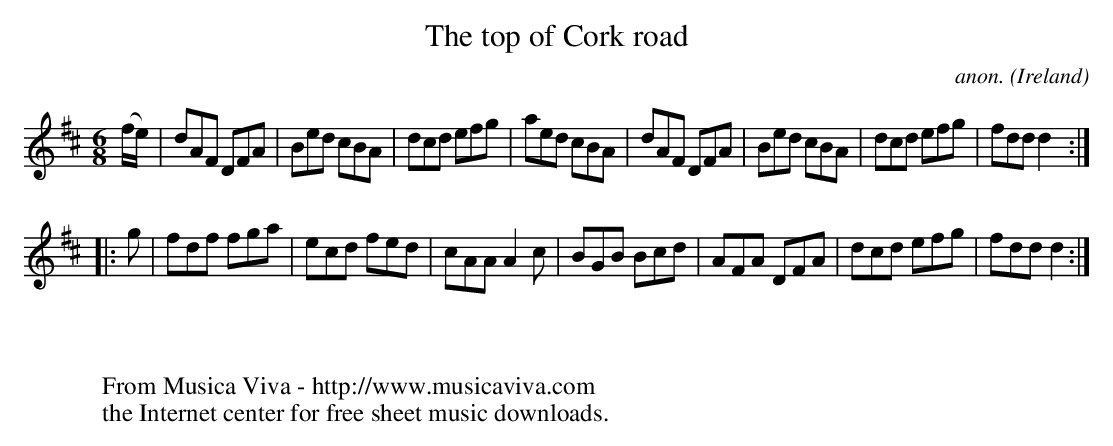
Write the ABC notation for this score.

X:1
T:The top of Cork road
C:anon.
O:Ireland
M:6/8
L:1/8
K:D
(f/e/)|dAF DFA|Bed cBA|dcd efg|aed cBA|dAF DFA|Bed cBA|dcd efg|fdd d2:|
|:g|fdf fga|ecd fed|cAA A2c|BGB Bcd|AFA DFA|dcd efg|fdd d2:|
W:
W:
W:  From Musica Viva - http://www.musicaviva.com
W:  the Internet center for free sheet music downloads.
